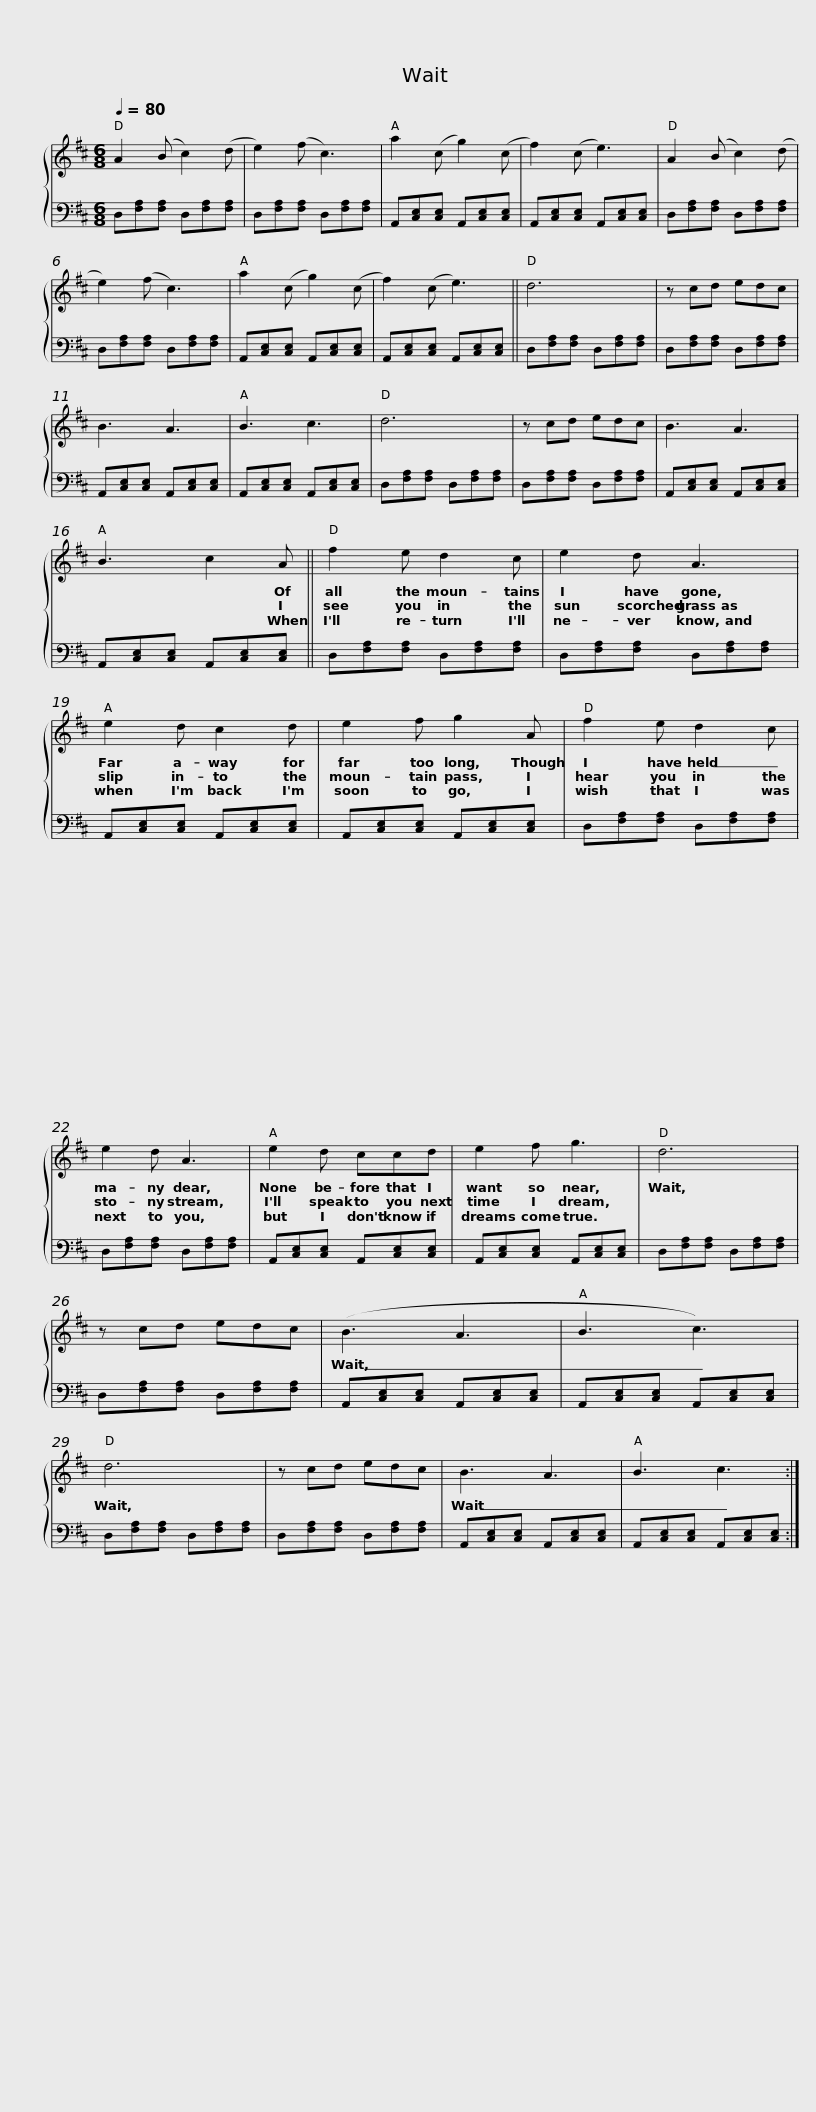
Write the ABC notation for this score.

X:1
%%score { 1 | 2 }
L:1/8
Q:1/4=80
M:6/8
I:linebreak $
K:D
V:1 treble
V:2 bass
V:1
 A2 (B c2) (d | e2) (f c3) | a2 (c g2) (c | f2) (c e3) | A2 (B c2) (d | %5
 e2) (f c3) | a2 (c g2) (c | f2) (c e3) || d6 |$ z cd edc | %10
 B3 A3 | B3 c3 | d6 | z cd edc | B3 A3 |$ %15
 B3 c2 A || f2 e d2 c | e2 d A3 | e2 d c2 d | e2 f g2 A |$ %20
 f2 e d2 c | e2 d A3 | e2 d ccd | e2 f g3 | d6 | %25
 z cd edc |$ (B3 A3 | B3 c3) | d6 | z cd edc | %30
 B3 A3 | B3 c3 :| %32
V:2
 D,[F,A,][F,A,] D,[F,A,][F,A,] | D,[F,A,][F,A,] D,[F,A,][F,A,] | A,,[C,E,][C,E,] A,,[C,E,][C,E,] | A,,[C,E,][C,E,] A,,[C,E,][C,E,] | D,[F,A,][F,A,] D,[F,A,][F,A,] | %5
 D,[F,A,][F,A,] D,[F,A,][F,A,] | A,,[C,E,][C,E,] A,,[C,E,][C,E,] | A,,[C,E,][C,E,] A,,[C,E,][C,E,] || D,[F,A,][F,A,] D,[F,A,][F,A,] |$ D,[F,A,][F,A,] D,[F,A,][F,A,] | %10
 A,,[C,E,][C,E,] A,,[C,E,][C,E,] | A,,[C,E,][C,E,] A,,[C,E,][C,E,] | D,[F,A,][F,A,] D,[F,A,][F,A,] | D,[F,A,][F,A,] D,[F,A,][F,A,] | A,,[C,E,][C,E,] A,,[C,E,][C,E,] |$ %15
 A,,[C,E,][C,E,] A,,[C,E,][C,E,] || D,[F,A,][F,A,] D,[F,A,][F,A,] | D,[F,A,][F,A,] D,[F,A,][F,A,] | A,,[C,E,][C,E,] A,,[C,E,][C,E,] | A,,[C,E,][C,E,] A,,[C,E,][C,E,] |$ %20
 D,[F,A,][F,A,] D,[F,A,][F,A,] | D,[F,A,][F,A,] D,[F,A,][F,A,] | A,,[C,E,][C,E,] A,,[C,E,][C,E,] | A,,[C,E,][C,E,] A,,[C,E,][C,E,] | D,[F,A,][F,A,] D,[F,A,][F,A,] | %25
 D,[F,A,][F,A,] D,[F,A,][F,A,] |$ A,,[C,E,][C,E,] A,,[C,E,][C,E,] | A,,[C,E,][C,E,] A,,[C,E,][C,E,] | D,[F,A,][F,A,] D,[F,A,][F,A,] | D,[F,A,][F,A,] D,[F,A,][F,A,] | %30
 A,,[C,E,][C,E,] A,,[C,E,][C,E,] | A,,[C,E,][C,E,] A,,[C,E,][C,E,] :| %32
